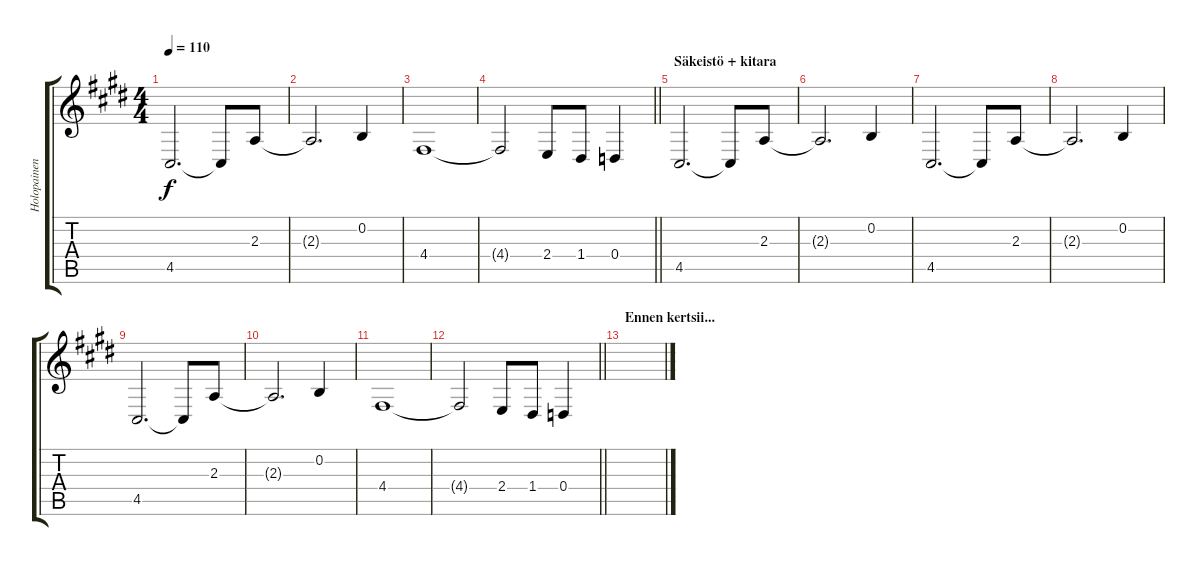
\track ("Holopainen III" "Holopainen") {instrument stringensemble1}
\staff {score tabs}
\tuning (E4 B3 G3 D3 A2 E2) {hide}
\ts (4 4)
\tempo 110
\clef g2
\ks c#minor
4.5.2{d dy f} 4.5{t}.8 2.3.8 |
2.3{t}.2{d} 0.2.4 |
4.4.1 |
\barLineRight lightlight
4.4{t}.2 2.4.8 1.4.8 0.4.4 |
\section ("" "Säkeistö + kitara")
4.5.2{d} 4.5{t}.8 2.3.8 |
2.3{t}.2{d} 0.2.4 |
4.5.2{d} 4.5{t}.8 2.3.8 |
2.3{t}.2{d} 0.2.4 |
4.5.2{d} 4.5{t}.8 2.3.8 |
2.3{t}.2{d} 0.2.4 |
4.4.1 |
\barLineRight lightlight
4.4{t}.2 2.4.8 1.4.8 0.4.4 |
\section ("" "Ennen kertsii...")
